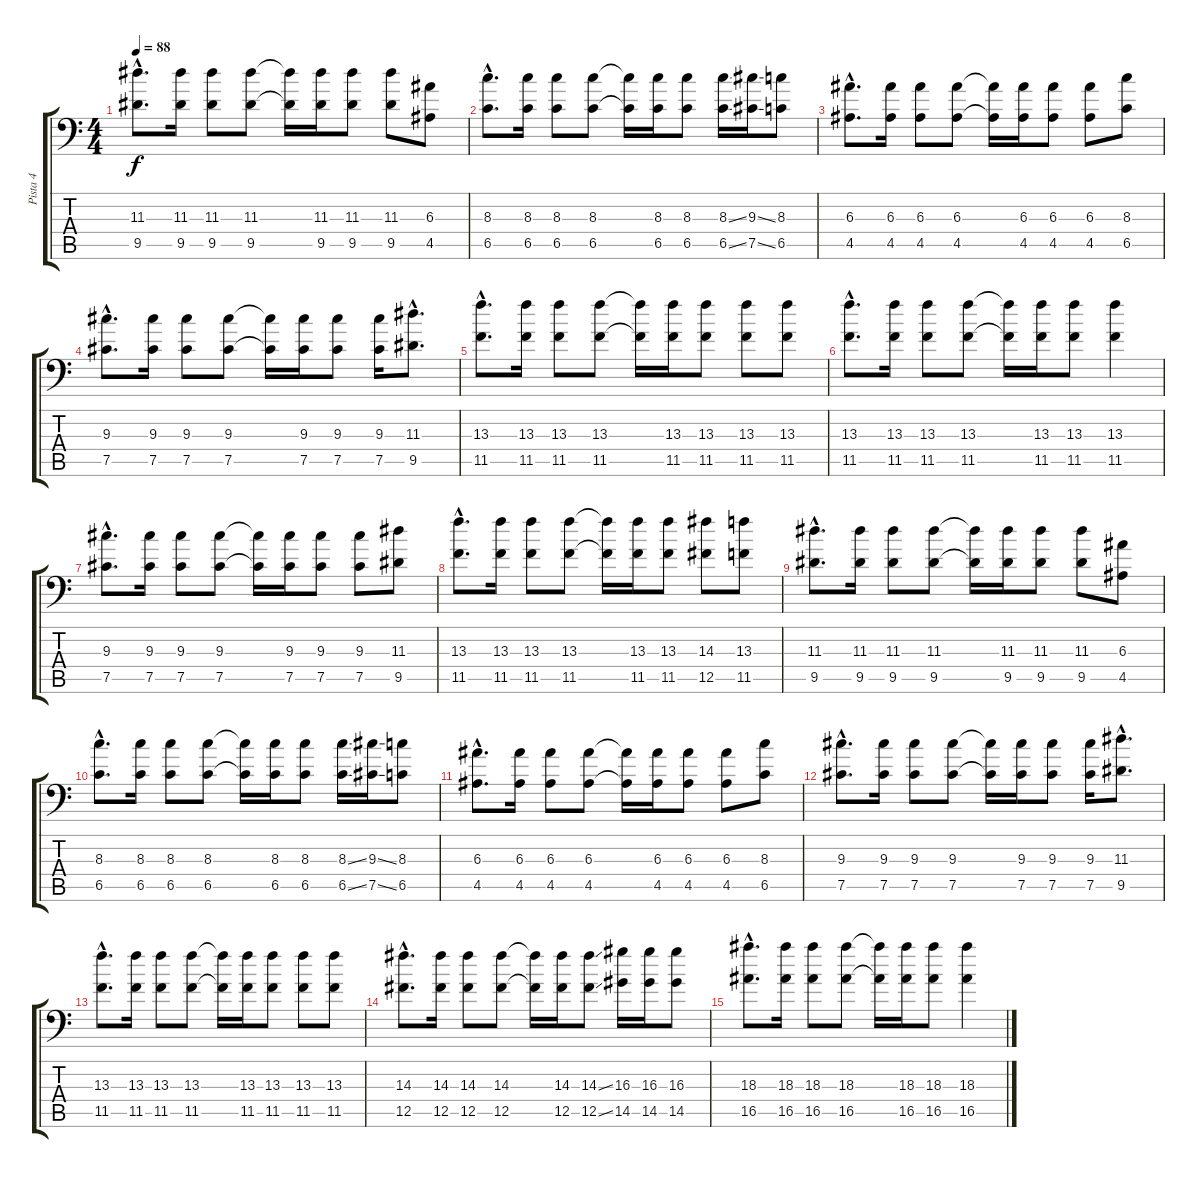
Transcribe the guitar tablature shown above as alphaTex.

\track ("Pista 4" "Pista 4") {instrument distortionguitar}
\staff {score tabs}
\tuning (Db4 Ab3 E3 B2 Gb2 Bb1) {hide}
\ts (4 4)
\tempo 88
\clef f4
\ks c
(11.3{hac} 9.5{hac}).8{d dy f} (11.3 9.5).16 (11.3 9.5).8 (11.3 9.5).8 (11.3{t} 9.5{t}).16 (11.3 9.5).16 (11.3 9.5).8 (11.3 9.5).8 (6.3 4.5).8 |
(8.3{hac} 6.5{hac}).8{d} (8.3 6.5).16 (8.3 6.5).8 (8.3 6.5).8 (8.3{t} 6.5{t}).16 (8.3 6.5).16 (8.3 6.5).8 (8.3{ss} 6.5{ss}).16 (9.3{ss} 7.5{ss}).16 (8.3 6.5).8 |
(6.3{hac} 4.5{hac}).8{d} (6.3 4.5).16 (6.3 4.5).8 (6.3 4.5).8 (6.3{t} 4.5{t}).16 (6.3 4.5).16 (6.3 4.5).8 (6.3 4.5).8 (8.3 6.5).8 |
(9.3{hac} 7.5{hac}).8{d} (9.3 7.5).16 (9.3 7.5).8 (9.3 7.5).8 (9.3{t} 7.5{t}).16 (9.3 7.5).16 (9.3 7.5).8 (9.3 7.5).16 (11.3{hac} 9.5{hac}).8{d} |
(13.3{hac} 11.5{hac}).8{d} (13.3 11.5).16 (13.3 11.5).8 (13.3 11.5).8 (13.3{t} 11.5{t}).16 (13.3 11.5).16 (13.3 11.5).8 (13.3 11.5).8 (13.3 11.5).8 |
(13.3{hac} 11.5{hac}).8{d} (13.3 11.5).16 (13.3 11.5).8 (13.3 11.5).8 (13.3{t} 11.5{t}).16 (13.3 11.5).16 (13.3 11.5).8 (13.3 11.5).4 |
(9.3{hac} 7.5{hac}).8{d} (9.3 7.5).16 (9.3 7.5).8 (9.3 7.5).8 (9.3{t} 7.5{t}).16 (9.3 7.5).16 (9.3 7.5).8 (9.3 7.5).8 (11.3 9.5).8 |
(13.3{hac} 11.5{hac}).8{d} (13.3 11.5).16 (13.3 11.5).8 (13.3 11.5).8 (13.3{t} 11.5{t}).16 (13.3 11.5).16 (13.3 11.5).8 (14.3 12.5).8 (13.3 11.5).8 |
(11.3{hac} 9.5{hac}).8{d} (11.3 9.5).16 (11.3 9.5).8 (11.3 9.5).8 (11.3{t} 9.5{t}).16 (11.3 9.5).16 (11.3 9.5).8 (11.3 9.5).8 (6.3 4.5).8 |
(8.3{hac} 6.5{hac}).8{d} (8.3 6.5).16 (8.3 6.5).8 (8.3 6.5).8 (8.3{t} 6.5{t}).16 (8.3 6.5).16 (8.3 6.5).8 (8.3{ss} 6.5{ss}).16 (9.3{ss} 7.5{ss}).16 (8.3 6.5).8 |
(6.3{hac} 4.5{hac}).8{d} (6.3 4.5).16 (6.3 4.5).8 (6.3 4.5).8 (6.3{t} 4.5{t}).16 (6.3 4.5).16 (6.3 4.5).8 (6.3 4.5).8 (8.3 6.5).8 |
(9.3{hac} 7.5{hac}).8{d} (9.3 7.5).16 (9.3 7.5).8 (9.3 7.5).8 (9.3{t} 7.5{t}).16 (9.3 7.5).16 (9.3 7.5).8 (9.3 7.5).16 (11.3{hac} 9.5{hac}).8{d} |
(13.3{hac} 11.5{hac}).8{d} (13.3 11.5).16 (13.3 11.5).8 (13.3 11.5).8 (13.3{t} 11.5{t}).16 (13.3 11.5).16 (13.3 11.5).8 (13.3 11.5).8 (13.3 11.5).8 |
(14.3{hac} 12.5{hac}).8{d} (14.3 12.5).16 (14.3 12.5).8 (14.3 12.5).8 (14.3{t} 12.5{t}).16 (14.3 12.5).16 (14.3{ss} 12.5{ss}).8 (16.3 14.5).16 (16.3 14.5).16 (16.3 14.5).8 |
(18.3{hac} 16.5{hac}).8{d} (18.3 16.5).16 (18.3 16.5).8 (18.3 16.5).8 (18.3{t} 16.5{t}).16 (18.3 16.5).16 (18.3 16.5).8 (18.3 16.5).4
